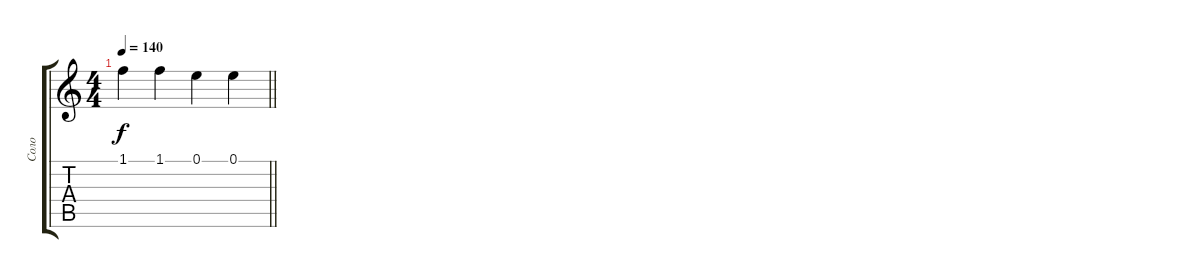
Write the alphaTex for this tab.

\track ("Соло" "Соло") {instrument distortionguitar}
\staff {score tabs}
\tuning (E4 B3 G3 D3 A2 D2) {hide}
\ts (4 4)
\tempo 140
\clef g2
\barLineRight lightlight
\ks c
1.1.4{dy f} 1.1.4 0.1.4 0.1.4
